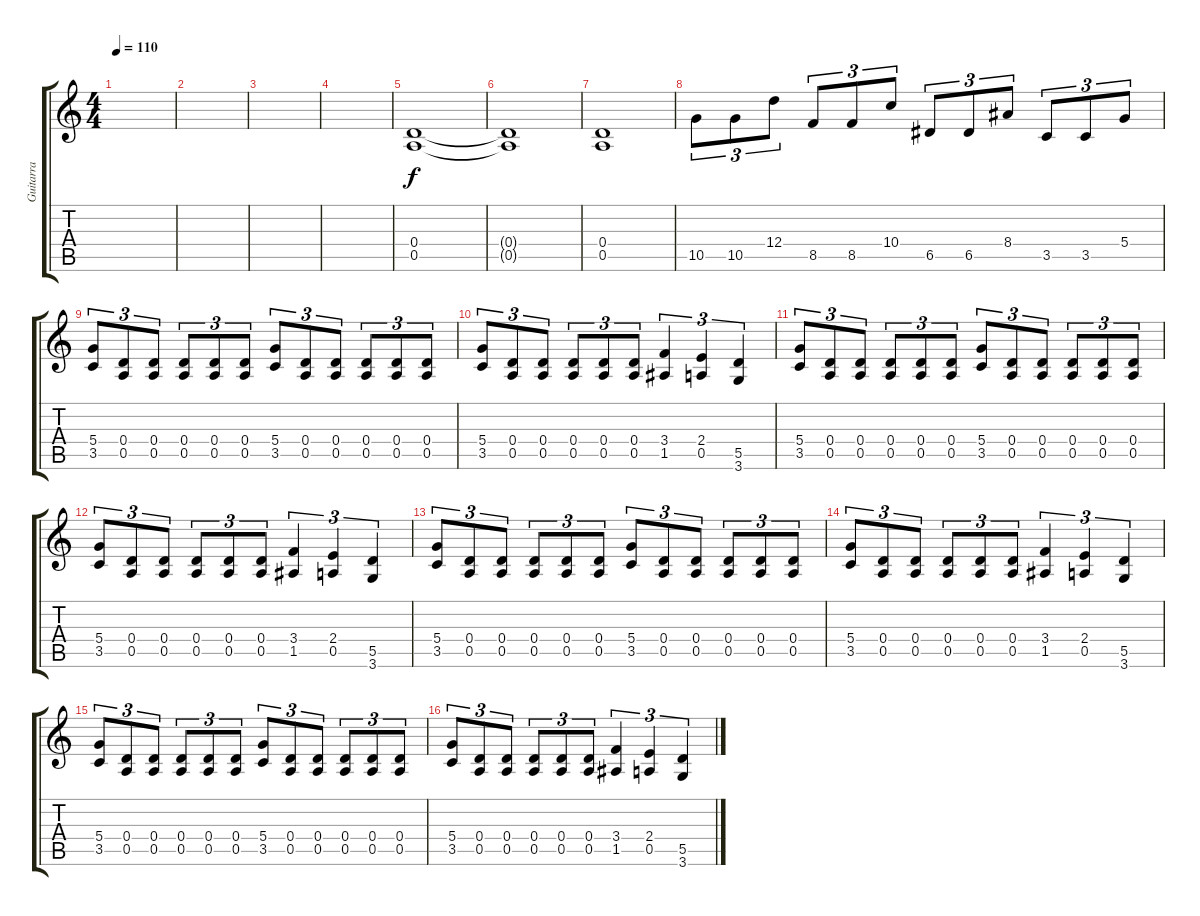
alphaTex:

\track ("Guitarra" "Guitarra") {instrument overdrivenguitar}
\staff {score tabs}
\tuning (E4 B3 G3 D3 A2 E2) {hide}
\ts (4 4)
\tempo 110
\clef g2
\ks c
|
|
|
|
(0.4 0.5).1 |
(0.4{t} 0.5{t}).1 |
(0.4 0.5).1 |
10.5.8{tu (3 2)} 10.5.8{tu (3 2)} 12.4.8{tu (3 2)} 8.5.8{tu (3 2)} 8.5.8{tu (3 2)} 10.4.8{tu (3 2)} 6.5.8{tu (3 2)} 6.5.8{tu (3 2)} 8.4.8{tu (3 2)} 3.5.8{tu (3 2)} 3.5.8{tu (3 2)} 5.4.8{tu (3 2)} |
(5.4 3.5).8{tu (3 2)} (0.4 0.5).8{tu (3 2)} (0.4 0.5).8{tu (3 2)} (0.4 0.5).8{tu (3 2)} (0.4 0.5).8{tu (3 2)} (0.4 0.5).8{tu (3 2)} (5.4 3.5).8{tu (3 2)} (0.4 0.5).8{tu (3 2)} (0.4 0.5).8{tu (3 2)} (0.4 0.5).8{tu (3 2)} (0.4 0.5).8{tu (3 2)} (0.4 0.5).8{tu (3 2)} |
(5.4 3.5).8{tu (3 2)} (0.4 0.5).8{tu (3 2)} (0.4 0.5).8{tu (3 2)} (0.4 0.5).8{tu (3 2)} (0.4 0.5).8{tu (3 2)} (0.4 0.5).8{tu (3 2)} (3.4 1.5).4{tu (3 2)} (2.4 0.5).4{tu (3 2)} (5.5 3.6).4{tu (3 2)} |
(5.4 3.5).8{tu (3 2)} (0.4 0.5).8{tu (3 2)} (0.4 0.5).8{tu (3 2)} (0.4 0.5).8{tu (3 2)} (0.4 0.5).8{tu (3 2)} (0.4 0.5).8{tu (3 2)} (5.4 3.5).8{tu (3 2)} (0.4 0.5).8{tu (3 2)} (0.4 0.5).8{tu (3 2)} (0.4 0.5).8{tu (3 2)} (0.4 0.5).8{tu (3 2)} (0.4 0.5).8{tu (3 2)} |
(5.4 3.5).8{tu (3 2)} (0.4 0.5).8{tu (3 2)} (0.4 0.5).8{tu (3 2)} (0.4 0.5).8{tu (3 2)} (0.4 0.5).8{tu (3 2)} (0.4 0.5).8{tu (3 2)} (3.4 1.5).4{tu (3 2)} (2.4 0.5).4{tu (3 2)} (5.5 3.6).4{tu (3 2)} |
(5.4 3.5).8{tu (3 2)} (0.4 0.5).8{tu (3 2)} (0.4 0.5).8{tu (3 2)} (0.4 0.5).8{tu (3 2)} (0.4 0.5).8{tu (3 2)} (0.4 0.5).8{tu (3 2)} (5.4 3.5).8{tu (3 2)} (0.4 0.5).8{tu (3 2)} (0.4 0.5).8{tu (3 2)} (0.4 0.5).8{tu (3 2)} (0.4 0.5).8{tu (3 2)} (0.4 0.5).8{tu (3 2)} |
(5.4 3.5).8{tu (3 2)} (0.4 0.5).8{tu (3 2)} (0.4 0.5).8{tu (3 2)} (0.4 0.5).8{tu (3 2)} (0.4 0.5).8{tu (3 2)} (0.4 0.5).8{tu (3 2)} (3.4 1.5).4{tu (3 2)} (2.4 0.5).4{tu (3 2)} (5.5 3.6).4{tu (3 2)} |
(5.4 3.5).8{tu (3 2)} (0.4 0.5).8{tu (3 2)} (0.4 0.5).8{tu (3 2)} (0.4 0.5).8{tu (3 2)} (0.4 0.5).8{tu (3 2)} (0.4 0.5).8{tu (3 2)} (5.4 3.5).8{tu (3 2)} (0.4 0.5).8{tu (3 2)} (0.4 0.5).8{tu (3 2)} (0.4 0.5).8{tu (3 2)} (0.4 0.5).8{tu (3 2)} (0.4 0.5).8{tu (3 2)} |
(5.4 3.5).8{tu (3 2)} (0.4 0.5).8{tu (3 2)} (0.4 0.5).8{tu (3 2)} (0.4 0.5).8{tu (3 2)} (0.4 0.5).8{tu (3 2)} (0.4 0.5).8{tu (3 2)} (3.4 1.5).4{tu (3 2)} (2.4 0.5).4{tu (3 2)} (5.5 3.6).4{tu (3 2)}
